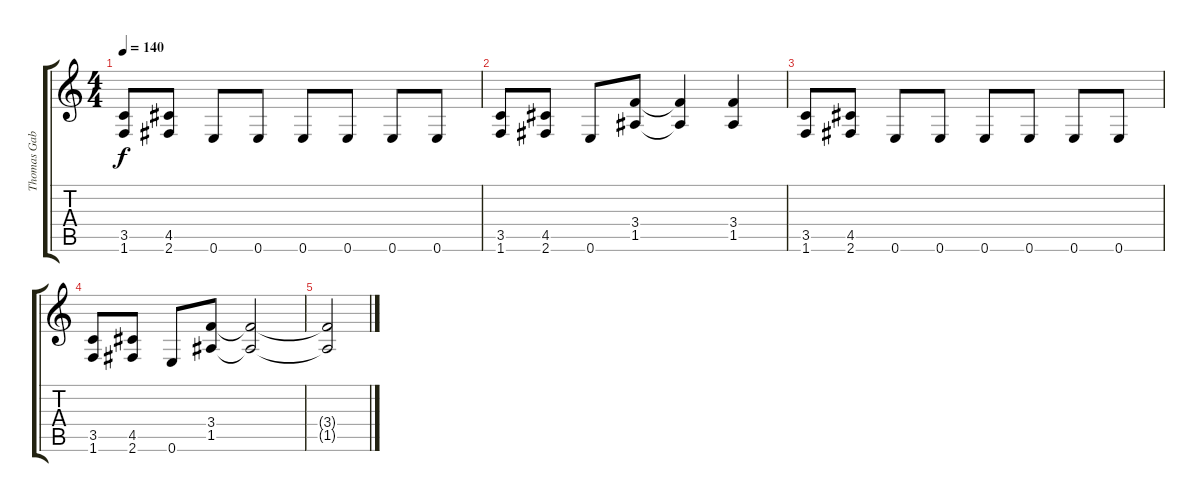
\track ("Thomas Gabriel Warrior-Guitar" "Thomas Gab") {instrument distortionguitar}
\staff {score tabs}
\tuning (E4 B3 G3 D3 A2 E2) {hide}
\ts (4 4)
\tempo 140
\clef g2
\ks c
(3.5 1.6).8{dy f} (4.5 2.6).8 0.6.8 0.6.8 0.6.8 0.6.8 0.6.8 0.6.8 |
(3.5 1.6).8 (4.5 2.6).8 0.6.8 (3.4 1.5).8 (3.4{t} 1.5{t}).4 (3.4 1.5).4 |
(3.5 1.6).8 (4.5 2.6).8 0.6.8 0.6.8 0.6.8 0.6.8 0.6.8 0.6.8 |
(3.5 1.6).8 (4.5 2.6).8 0.6.8 (3.4 1.5).8 (3.4{t} 1.5{t}).2 |
(3.4{t} 1.5{t}).2
